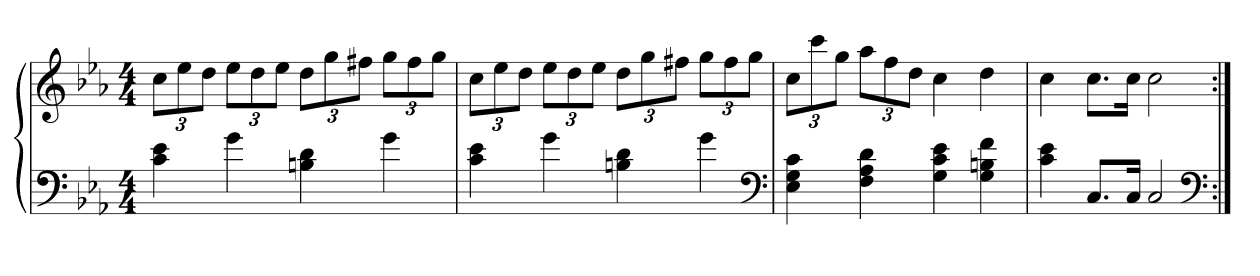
**kern	**kern
*part1	*part1
*staff2	*staff1
*clefF4	*clefG2
*k[b-e-a-]	*k[b-e-a-]
*c:	*c:
*M4/4	*M4/4
=	=
4c 4e-	12ccL
.	12ee-
.	12ddJ
4g	12ee-L
.	12dd
.	12ee-J
4Bn 4d	12ddL
.	12gg
.	12ff#XJ
4g	12ggL
.	12ff#
.	12ggJ
=126	=126
4c 4e-	12ccL
.	12ee-
.	12ddJ
4g	12ee-L
.	12dd
.	12ee-J
4Bn 4d	12ddL
.	12gg
.	12ff#XJ
4g	12ggL
.	12ff#
.	12ggJ
*clefF4	*
=127	=127
4E- 4G 4c	12ccL
.	12ccc
.	12ggJ
4F 4A- 4d	12aa-L
.	12ff
.	12ddJ
4G 4c 4e-	4cc
4G 4Bn 4f	4dd
=128	=128
4c 4e-	4cc
8.CL	8.ccL
16CJk	16ccJk
2C	2cc
*clefF4	*
=:|!	=:|!
*-	*-
